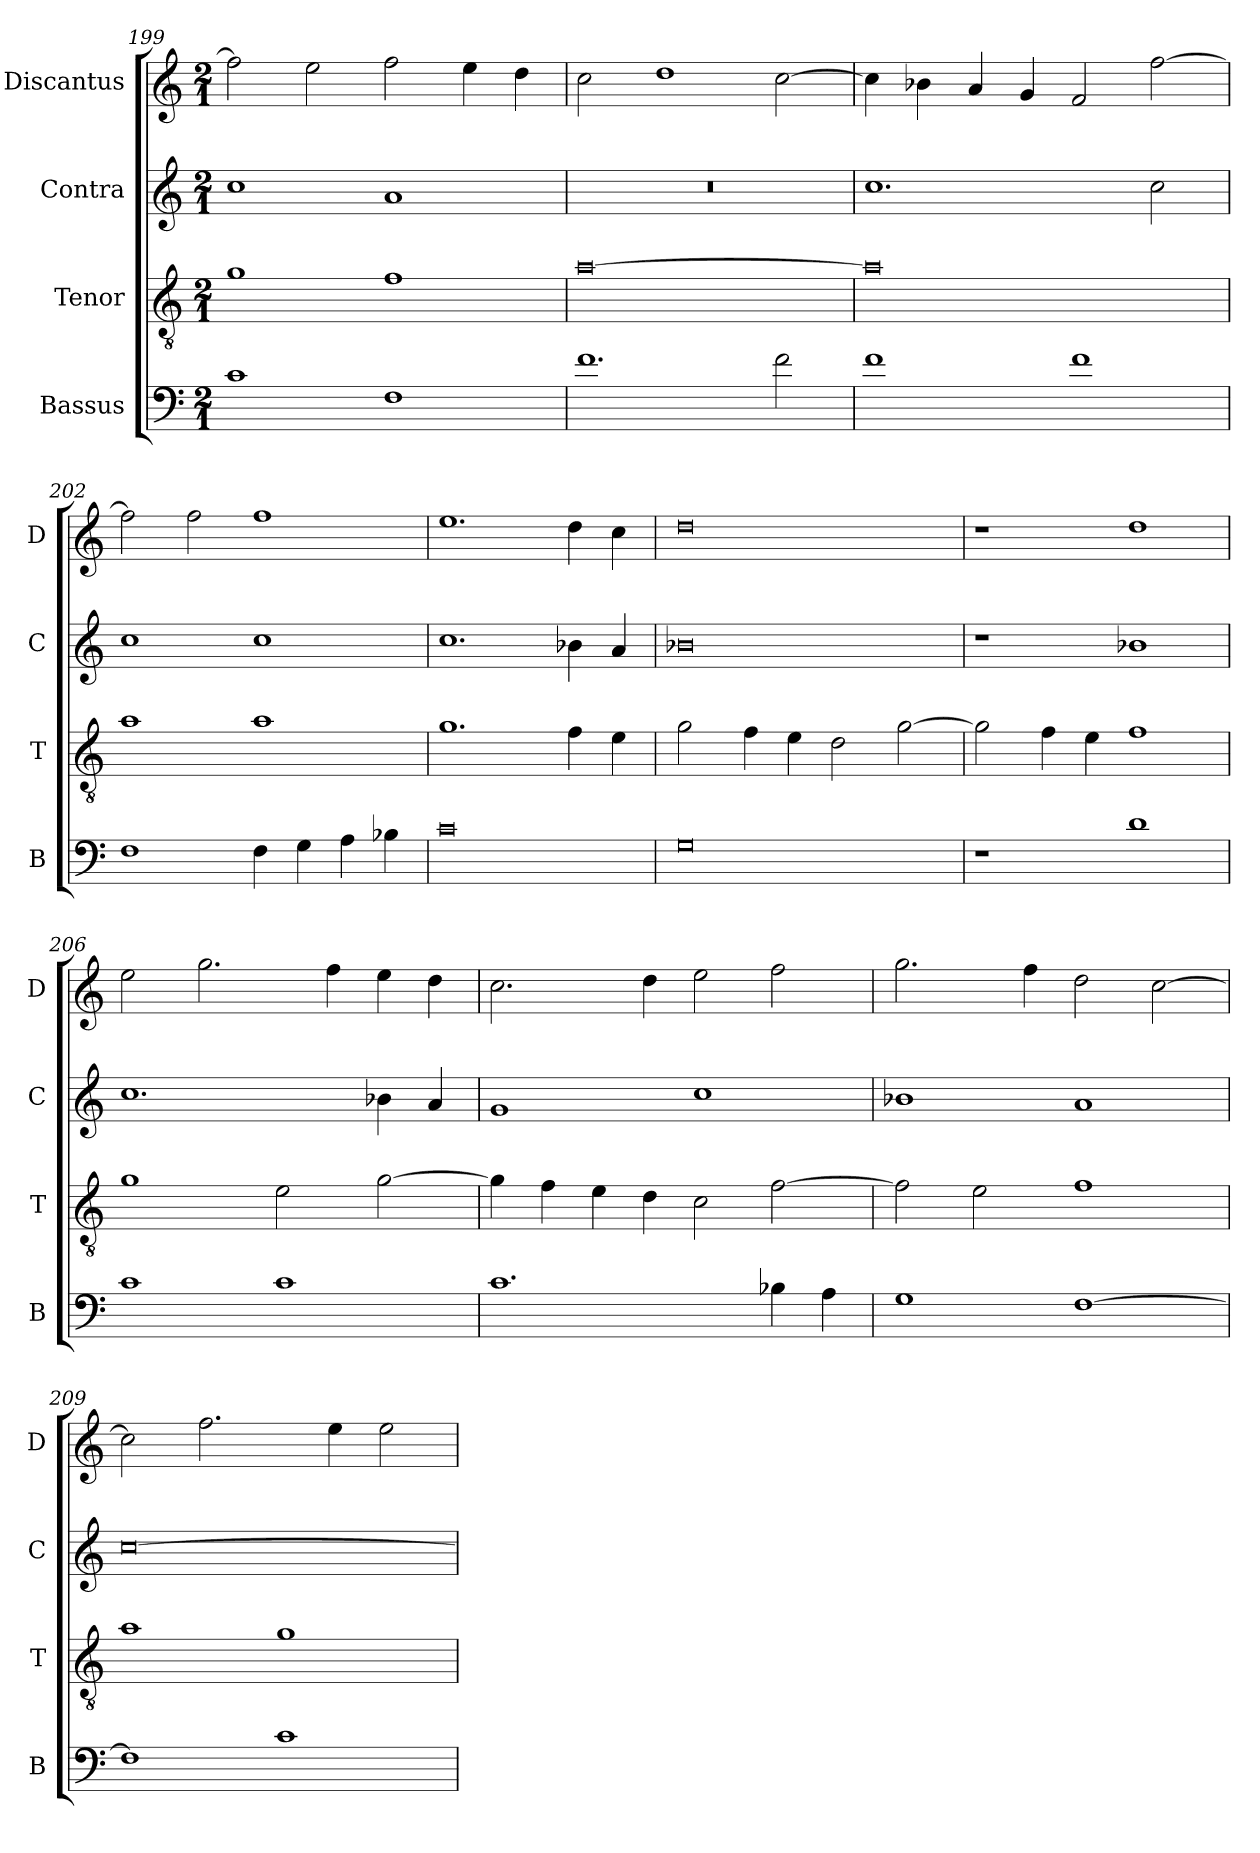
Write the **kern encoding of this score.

**kern	**kern	**kern	**kern
*part4	*part3	*part2	*part1
*staff4	*staff3	*staff2	*staff1
*I"Bassus	*I"Tenor	*I"Contra	*I"Discantus
*I'B	*I'T	*I'C	*I'D
*clefF4	*clefGv2	*clefG2	*clefG2
*k[]	*k[]	*k[]	*k[]
*M2/1	*M2/1	*M2/1	*M2/1
=199	=199	=199	=199
1c	1g	1cc	2ff\]
.	.	.	2ee\
1F	1f	1a	2ff\
.	.	.	4ee\
.	.	.	4dd\
=200	=200	=200	=200
1.f	[0a	0r	2cc\
.	.	.	1dd
2f\	.	.	[2cc\
=201	=201	=201	=201
1f	0a]	1.cc	4cc\]
.	.	.	4b-X\
.	.	.	4a/
.	.	.	4g/
1f	.	.	2f/
.	.	2cc\	[2ff\
=202	=202	=202	=202
1F	1a	1cc	2ff\]
.	.	.	2ff\
4F\	1a	1cc	1ff
4G\	.	.	.
4A\	.	.	.
4B-X\	.	.	.
=203	=203	=203	=203
0c	1.g	1.cc	1.ee
.	4f\	4b-X\	4dd\
.	4e\	4a/	4cc\
=204	=204	=204	=204
0G	2g\	0b-X	0dd
.	4f\	.	.
.	4e\	.	.
.	2d\	.	.
.	[2g\	.	.
=205	=205	=205	=205
1r	2g\]	1r	1r
.	4f\	.	.
.	4e\	.	.
1d	1f	1b-X	1dd
=206	=206	=206	=206
1c	1g	1.cc	2ee\
.	.	.	2.gg\
1c	2e\	.	.
.	.	.	4ff\
.	[2g\	4b-X\	4ee\
.	.	4a/	4dd\
=207	=207	=207	=207
1.c	4g\]	1g	2.cc\
.	4f\	.	.
.	4e\	.	.
.	4d\	.	4dd\
.	2c\	1cc	2ee\
4B-X\	[2f\	.	2ff\
4A\	.	.	.
=208	=208	=208	=208
1G	2f\]	1b-X	2.gg\
.	2e\	.	.
.	.	.	4ff\
[1F	1f	1a	2dd\
.	.	.	[2cc\
=209	=209	=209	=209
1F]	1a	[0cc	2cc\]
.	.	.	2.ff\
1c	1g	.	.
.	.	.	4ee\
.	.	.	2ee\
=	=	=	=
*-	*-	*-	*-
